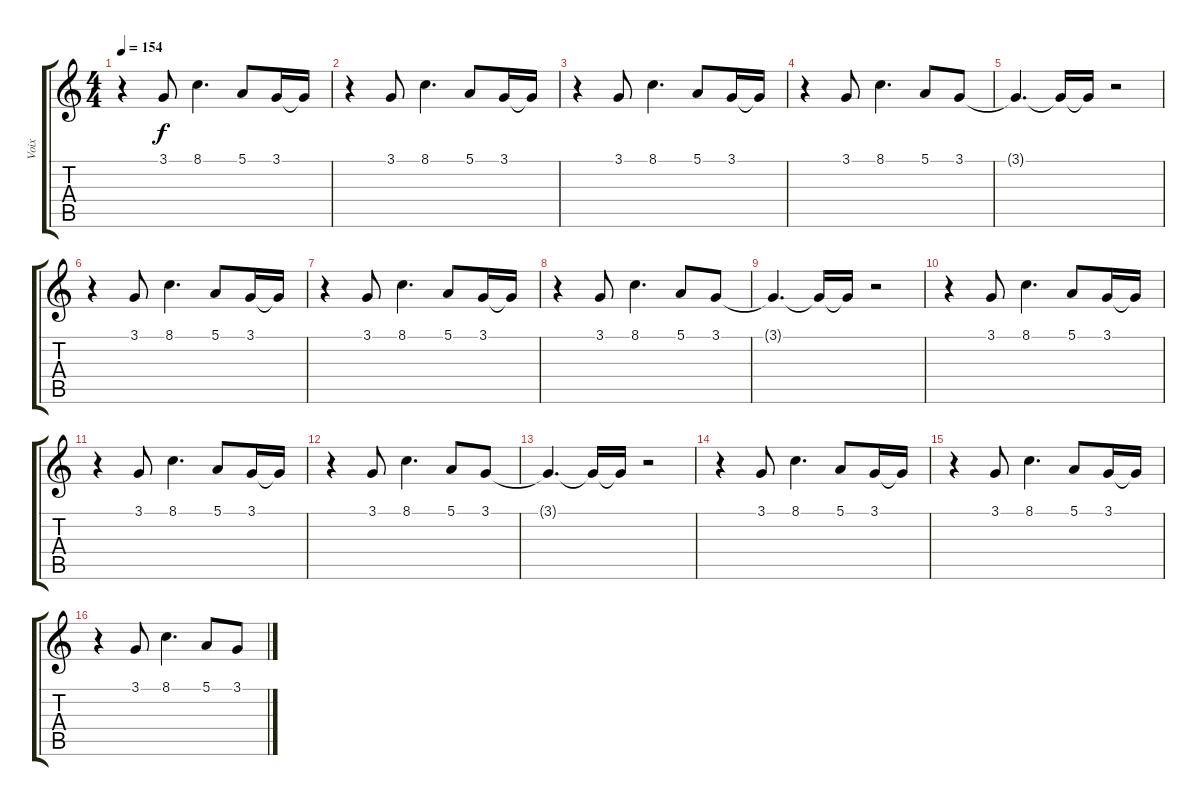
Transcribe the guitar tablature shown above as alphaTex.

\track ("Voix" "Voix") {instrument clarinet}
\staff {score tabs}
\tuning (E4 B3 G3 D3 A2 E2) {hide}
\ts (4 4)
\tempo 154
\clef g2
\ks c
r.4{dy f} 3.1.8 8.1.4{d} 5.1.8 3.1.16 3.1{t}.16 |
r.4 3.1.8 8.1.4{d} 5.1.8 3.1.16 3.1{t}.16 |
r.4 3.1.8 8.1.4{d} 5.1.8 3.1.16 3.1{t}.16 |
r.4 3.1.8 8.1.4{d} 5.1.8 3.1.8 |
3.1{t}.4{d} 3.1{t}.16 3.1{t}.16 r.2 |
r.4 3.1.8 8.1.4{d} 5.1.8 3.1.16 3.1{t}.16 |
r.4 3.1.8 8.1.4{d} 5.1.8 3.1.16 3.1{t}.16 |
r.4 3.1.8 8.1.4{d} 5.1.8 3.1.8 |
3.1{t}.4{d} 3.1{t}.16 3.1{t}.16 r.2 |
r.4 3.1.8 8.1.4{d} 5.1.8 3.1.16 3.1{t}.16 |
r.4 3.1.8 8.1.4{d} 5.1.8 3.1.16 3.1{t}.16 |
r.4 3.1.8 8.1.4{d} 5.1.8 3.1.8 |
3.1{t}.4{d} 3.1{t}.16 3.1{t}.16 r.2 |
r.4 3.1.8 8.1.4{d} 5.1.8 3.1.16 3.1{t}.16 |
r.4 3.1.8 8.1.4{d} 5.1.8 3.1.16 3.1{t}.16 |
r.4 3.1.8 8.1.4{d} 5.1.8 3.1.8
